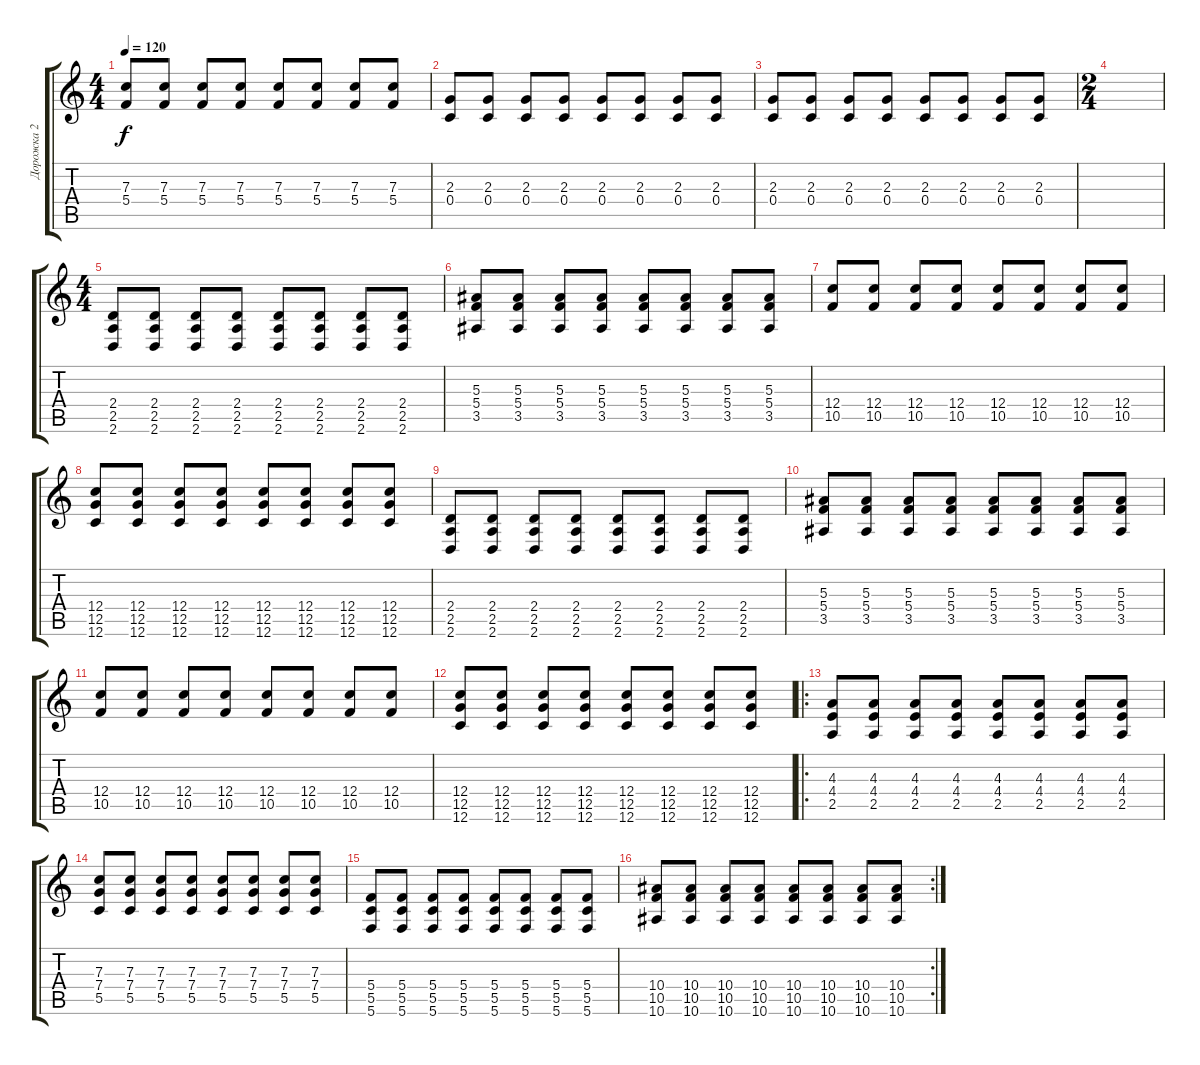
\track ("Дорожка 2" "Дорожка 2") {instrument distortionguitar}
\staff {score tabs}
\tuning (D4 A3 F3 C3 G2 C2) {hide}
\ts (4 4)
\tempo 120
\clef g2
\ks c
(7.3 5.4).8{dy f} (7.3 5.4).8 (7.3 5.4).8 (7.3 5.4).8 (7.3 5.4).8 (7.3 5.4).8 (7.3 5.4).8 (7.3 5.4).8 |
(2.3 0.4).8 (2.3 0.4).8 (2.3 0.4).8 (2.3 0.4).8 (2.3 0.4).8 (2.3 0.4).8 (2.3 0.4).8 (2.3 0.4).8 |
(2.3 0.4).8 (2.3 0.4).8 (2.3 0.4).8 (2.3 0.4).8 (2.3 0.4).8 (2.3 0.4).8 (2.3 0.4).8 (2.3 0.4).8 |
\ts (2 4)
|
\ts (4 4)
(2.4 2.5 2.6).8 (2.4 2.5 2.6).8 (2.4 2.5 2.6).8 (2.4 2.5 2.6).8 (2.4 2.5 2.6).8 (2.4 2.5 2.6).8 (2.4 2.5 2.6).8 (2.4 2.5 2.6).8 |
(5.3 5.4 3.5).8 (5.3 5.4 3.5).8 (5.3 5.4 3.5).8 (5.3 5.4 3.5).8 (5.3 5.4 3.5).8 (5.3 5.4 3.5).8 (5.3 5.4 3.5).8 (5.3 5.4 3.5).8 |
(12.4 10.5).8 (12.4 10.5).8 (12.4 10.5).8 (12.4 10.5).8 (12.4 10.5).8 (12.4 10.5).8 (12.4 10.5).8 (12.4 10.5).8 |
(12.4 12.5 12.6).8 (12.4 12.5 12.6).8 (12.4 12.5 12.6).8 (12.4 12.5 12.6).8 (12.4 12.5 12.6).8 (12.4 12.5 12.6).8 (12.4 12.5 12.6).8 (12.4 12.5 12.6).8 |
(2.4 2.5 2.6).8 (2.4 2.5 2.6).8 (2.4 2.5 2.6).8 (2.4 2.5 2.6).8 (2.4 2.5 2.6).8 (2.4 2.5 2.6).8 (2.4 2.5 2.6).8 (2.4 2.5 2.6).8 |
(5.3 5.4 3.5).8 (5.3 5.4 3.5).8 (5.3 5.4 3.5).8 (5.3 5.4 3.5).8 (5.3 5.4 3.5).8 (5.3 5.4 3.5).8 (5.3 5.4 3.5).8 (5.3 5.4 3.5).8 |
(12.4 10.5).8 (12.4 10.5).8 (12.4 10.5).8 (12.4 10.5).8 (12.4 10.5).8 (12.4 10.5).8 (12.4 10.5).8 (12.4 10.5).8 |
(12.4 12.5 12.6).8 (12.4 12.5 12.6).8 (12.4 12.5 12.6).8 (12.4 12.5 12.6).8 (12.4 12.5 12.6).8 (12.4 12.5 12.6).8 (12.4 12.5 12.6).8 (12.4 12.5 12.6).8 |
\ro
(4.3 4.4 2.5).8 (4.3 4.4 2.5).8 (4.3 4.4 2.5).8 (4.3 4.4 2.5).8 (4.3 4.4 2.5).8 (4.3 4.4 2.5).8 (4.3 4.4 2.5).8 (4.3 4.4 2.5).8 |
(7.3 7.4 5.5).8 (7.3 7.4 5.5).8 (7.3 7.4 5.5).8 (7.3 7.4 5.5).8 (7.3 7.4 5.5).8 (7.3 7.4 5.5).8 (7.3 7.4 5.5).8 (7.3 7.4 5.5).8 |
(5.4 5.5 5.6).8 (5.4 5.5 5.6).8 (5.4 5.5 5.6).8 (5.4 5.5 5.6).8 (5.4 5.5 5.6).8 (5.4 5.5 5.6).8 (5.4 5.5 5.6).8 (5.4 5.5 5.6).8 |
\rc 2
(10.4 10.5 10.6).8 (10.4 10.5 10.6).8 (10.4 10.5 10.6).8 (10.4 10.5 10.6).8 (10.4 10.5 10.6).8 (10.4 10.5 10.6).8 (10.4 10.5 10.6).8 (10.4 10.5 10.6).8
